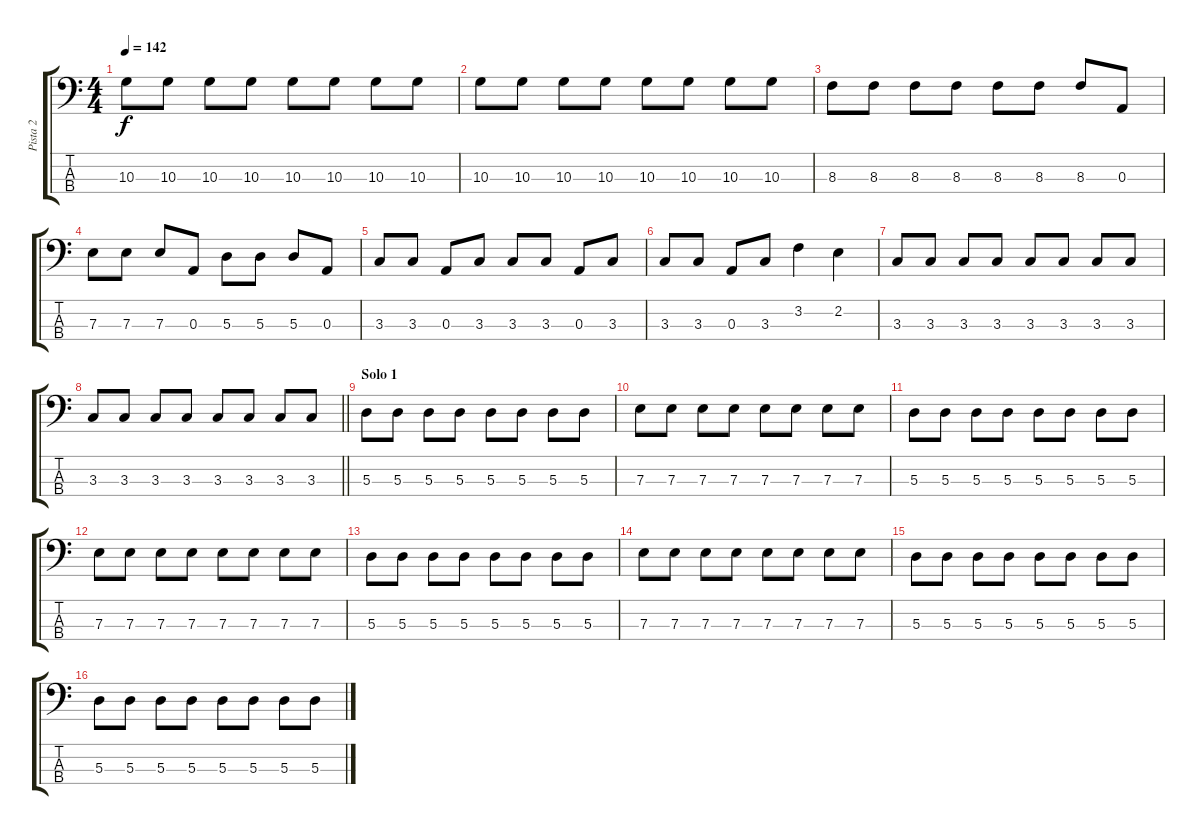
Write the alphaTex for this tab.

\track ("Pista 2" "Pista 2") {instrument electricbassfinger}
\staff {score tabs}
\tuning (G2 D2 A1 E1) {hide}
\ts (4 4)
\tempo 142
\clef f4
\ks c
10.3.8{dy f} 10.3.8 10.3.8 10.3.8 10.3.8 10.3.8 10.3.8 10.3.8 |
10.3.8 10.3.8 10.3.8 10.3.8 10.3.8 10.3.8 10.3.8 10.3.8 |
8.3.8 8.3.8 8.3.8 8.3.8 8.3.8 8.3.8 8.3.8 0.3.8 |
7.3.8 7.3.8 7.3.8 0.3.8 5.3.8 5.3.8 5.3.8 0.3.8 |
3.3.8 3.3.8 0.3.8 3.3.8 3.3.8 3.3.8 0.3.8 3.3.8 |
3.3.8 3.3.8 0.3.8 3.3.8 3.2.4 2.2.4 |
3.3.8 3.3.8 3.3.8 3.3.8 3.3.8 3.3.8 3.3.8 3.3.8 |
\barLineRight lightlight
3.3.8 3.3.8 3.3.8 3.3.8 3.3.8 3.3.8 3.3.8 3.3.8 |
\section ("" "Solo 1")
5.3.8 5.3.8 5.3.8 5.3.8 5.3.8 5.3.8 5.3.8 5.3.8 |
7.3.8 7.3.8 7.3.8 7.3.8 7.3.8 7.3.8 7.3.8 7.3.8 |
5.3.8 5.3.8 5.3.8 5.3.8 5.3.8 5.3.8 5.3.8 5.3.8 |
7.3.8 7.3.8 7.3.8 7.3.8 7.3.8 7.3.8 7.3.8 7.3.8 |
5.3.8 5.3.8 5.3.8 5.3.8 5.3.8 5.3.8 5.3.8 5.3.8 |
7.3.8 7.3.8 7.3.8 7.3.8 7.3.8 7.3.8 7.3.8 7.3.8 |
5.3.8 5.3.8 5.3.8 5.3.8 5.3.8 5.3.8 5.3.8 5.3.8 |
5.3.8 5.3.8 5.3.8 5.3.8 5.3.8 5.3.8 5.3.8 5.3.8
